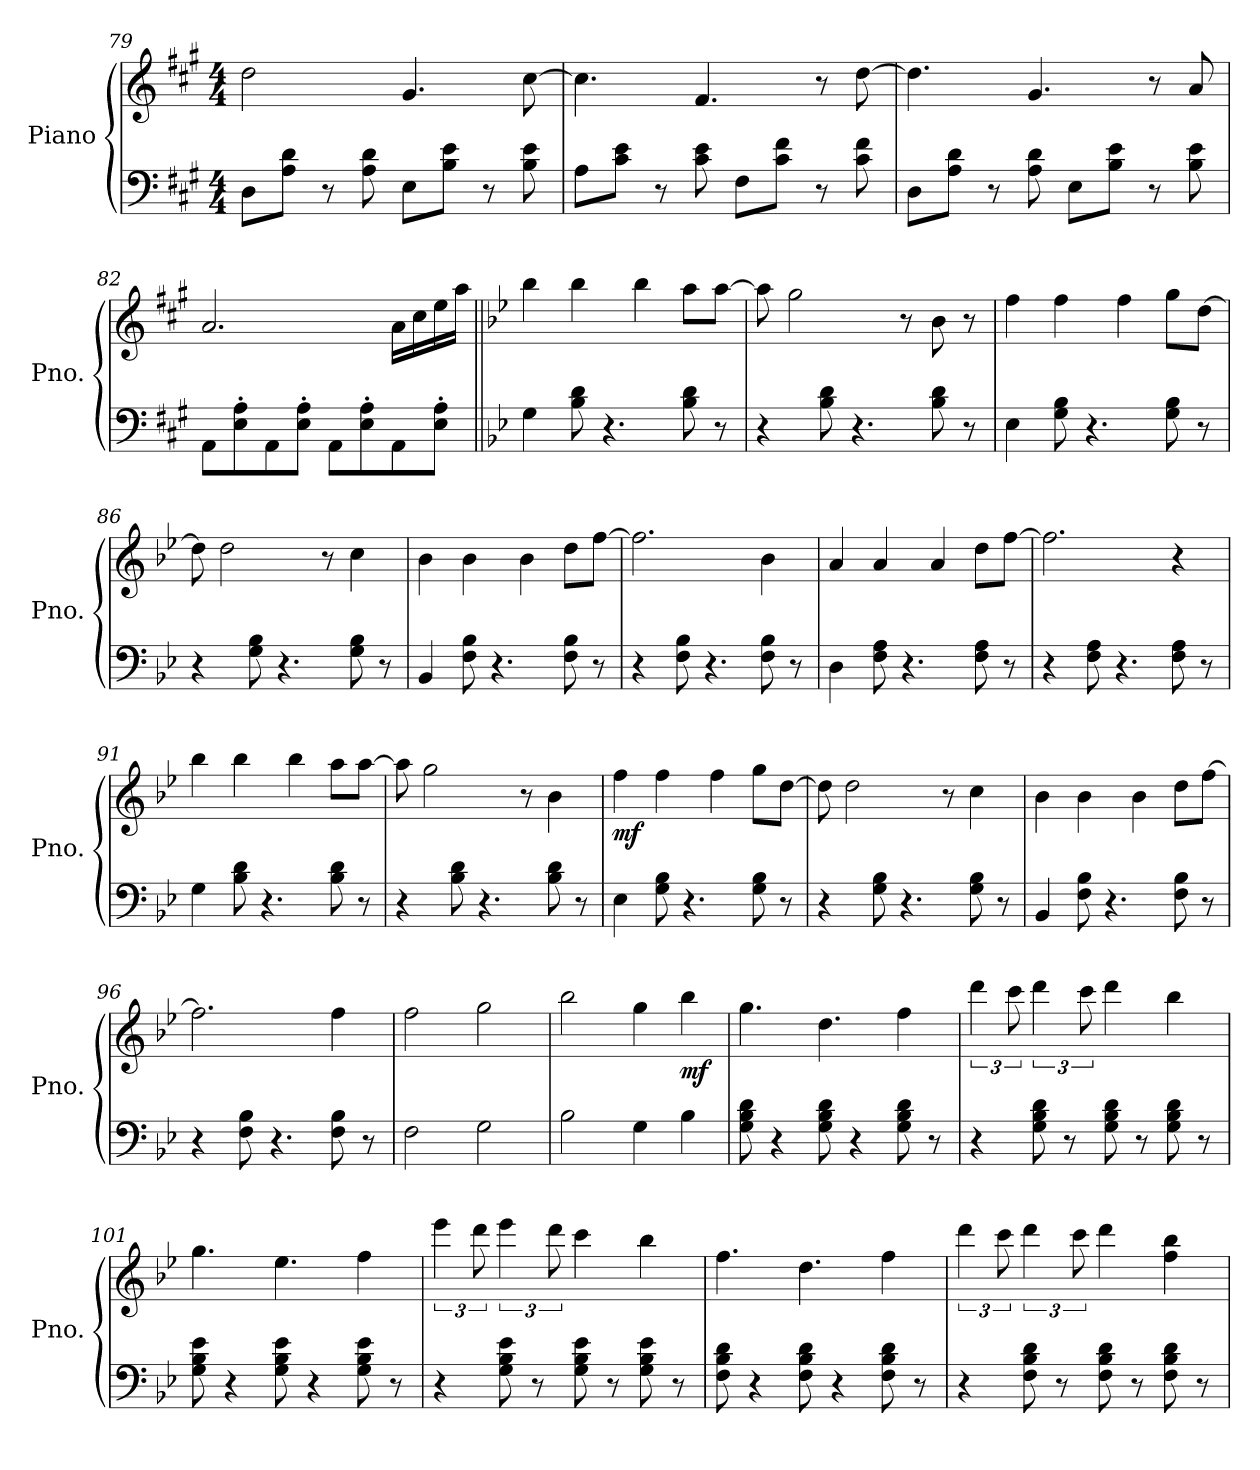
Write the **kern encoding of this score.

**kern	**kern	**dynam
*part1	*part1	*part1
*staff2	*staff1	*staff1/2
*I"Piano	*	*
*I'Pno.	*	*
*clefF4	*clefG2	*
*k[f#c#g#]	*k[f#c#g#]	*
*M4/4	*M4/4	*
=79	=79	=79
8D\L	2dd\	.
8A\ 8d\J	.	.
8r	.	.
8A\ 8d\	.	.
8E\L	4.g#/	.
8B\ 8e\J	.	.
8r	.	.
8B\ 8e\	[8cc#\	.
!!LO:LB:g=z
=80	=80	=80
8A\L	4.cc#\]	.
8c#\ 8e\J	.	.
8r	.	.
8c#\ 8e\	4.f#/	.
8F#\L	.	.
8c#\ 8f#\J	.	.
8r	8r	.
8c#\ 8f#\	[8dd\	.
=81	=81	=81
8D\L	4.dd\]	.
8A\ 8d\J	.	.
8r	.	.
8A\ 8d\	4.g#/	.
8E\L	.	.
8B\ 8e\J	.	.
8r	8r	.
8B\ 8e\	8a/	.
=82	=82	=82
8AA\L	2.a/	.
8E\' 8A\'	.	.
8AA\	.	.
8E\' 8A\'J	.	.
8AA\L	.	.
8E\' 8A\'	.	.
8AA\	16a\LL	.
.	16cc#\	.
8E\' 8A\'J	16ee\	.
.	16aa\JJ	.
=83||	=83||	=83||
*k[b-e-]	*k[b-e-]	*
*	*MM180	*
4G\	4bb-\	.
8B-\ 8d\	4bb-\	.
4.r	.	.
.	4bb-\	.
8B-\ 8d\	8aa\L	.
8r	[8aa\J	.
=84	=84	=84
4r	8aa\]	.
.	2gg\	.
8B-\ 8d\	.	.
4.r	.	.
.	8r	.
8B-\ 8d\	8b-\	.
8r	8r	.
!!LO:LB:g=z
=85	=85	=85
4E-\	4ff\	.
8G\ 8B-\	4ff\	.
4.r	.	.
.	4ff\	.
8G\ 8B-\	8gg\L	.
8r	[8dd\J	.
=86	=86	=86
4r	8dd\]	.
.	2dd\	.
8G\ 8B-\	.	.
4.r	.	.
.	8r	.
8G\ 8B-\	4cc\	.
8r	.	.
=87	=87	=87
4BB-/	4b-\	.
8F\ 8B-\	4b-\	.
4.r	.	.
.	4b-\	.
8F\ 8B-\	8dd\L	.
8r	[8ff\J	.
=88	=88	=88
4r	2.ff\]	.
8F\ 8B-\	.	.
4.r	.	.
8F\ 8B-\	4b-\	.
8r	.	.
=89	=89	=89
4D\	4a/	.
8F\ 8A\	4a/	.
4.r	.	.
.	4a/	.
8F\ 8A\	8dd\L	.
8r	[8ff\J	.
=90	=90	=90
4r	2.ff\]	.
8F\ 8A\	.	.
4.r	.	.
8F\ 8A\	4r	.
8r	.	.
=91	=91	=91
4G\	4bb-\	.
8B-\ 8d\	4bb-\	.
4.r	.	.
.	4bb-\	.
8B-\ 8d\	8aa\L	.
8r	[8aa\J	.
!!LO:LB:g=z
=92	=92	=92
4r	8aa\]	.
.	2gg\	.
8B-\ 8d\	.	.
4.r	.	.
.	8r	.
8B-\ 8d\	4b-\	.
8r	.	.
=93	=93	=93
!	!	!LO:DY:b
4E-\	4ff\	mf
8G\ 8B-\	4ff\	.
4.r	.	.
.	4ff\	.
8G\ 8B-\	8gg\L	.
8r	[8dd\J	.
=94	=94	=94
4r	8dd\]	.
.	2dd\	.
8G\ 8B-\	.	.
4.r	.	.
.	8r	.
8G\ 8B-\	4cc\	.
8r	.	.
=95	=95	=95
4BB-/	4b-\	.
8F\ 8B-\	4b-\	.
4.r	.	.
.	4b-\	.
8F\ 8B-\	8dd\L	.
8r	[8ff\J	.
=96	=96	=96
4r	2.ff\]	.
8F\ 8B-\	.	.
4.r	.	.
8F\ 8B-\	4ff\	.
8r	.	.
=97	=97	=97
2F\	2ff\	.
2G\	2gg\	.
=98	=98	=98
2B-\	2bb-\	.
4G\	4gg\	.
!	!	!LO:DY:b
4B-\	4bb-\	mf
=99	=99	=99
8G\ 8B-\ 8d\	4.gg\	.
4r	.	.
8G\ 8B-\ 8d\	4.dd\	.
4r	.	.
8G\ 8B-\ 8d\	4ff\	.
8r	.	.
!!LO:LB:g=z
=100	=100	=100
4r	6ddd\	.
.	12ccc\	.
8G\ 8B-\ 8d\	6ddd\	.
8r	.	.
.	12ccc\	.
8G\ 8B-\ 8d\	4ddd\	.
8r	.	.
8G\ 8B-\ 8d\	4bb-\	.
8r	.	.
=101	=101	=101
8G\ 8B-\ 8e-\	4.gg\	.
4r	.	.
8G\ 8B-\ 8e-\	4.ee-\	.
4r	.	.
8G\ 8B-\ 8e-\	4ff\	.
8r	.	.
=102	=102	=102
4r	6eee-\	.
.	12ddd\	.
8G\ 8B-\ 8e-\	6eee-\	.
8r	.	.
.	12ddd\	.
8G\ 8B-\ 8e-\	4ccc\	.
8r	.	.
8G\ 8B-\ 8e-\	4bb-\	.
8r	.	.
=103	=103	=103
8F\ 8B-\ 8d\	4.ff\	.
4r	.	.
8F\ 8B-\ 8d\	4.dd\	.
4r	.	.
8F\ 8B-\ 8d\	4ff\	.
8r	.	.
=104	=104	=104
4r	6ddd\	.
.	12ccc\	.
8F\ 8B-\ 8d\	6ddd\	.
8r	.	.
.	12ccc\	.
8F\ 8B-\ 8d\	4ddd\	.
8r	.	.
8F\ 8B-\ 8d\	4ff\ 4bb-\	.
8r	.	.
=	=	=
*-	*-	*-
